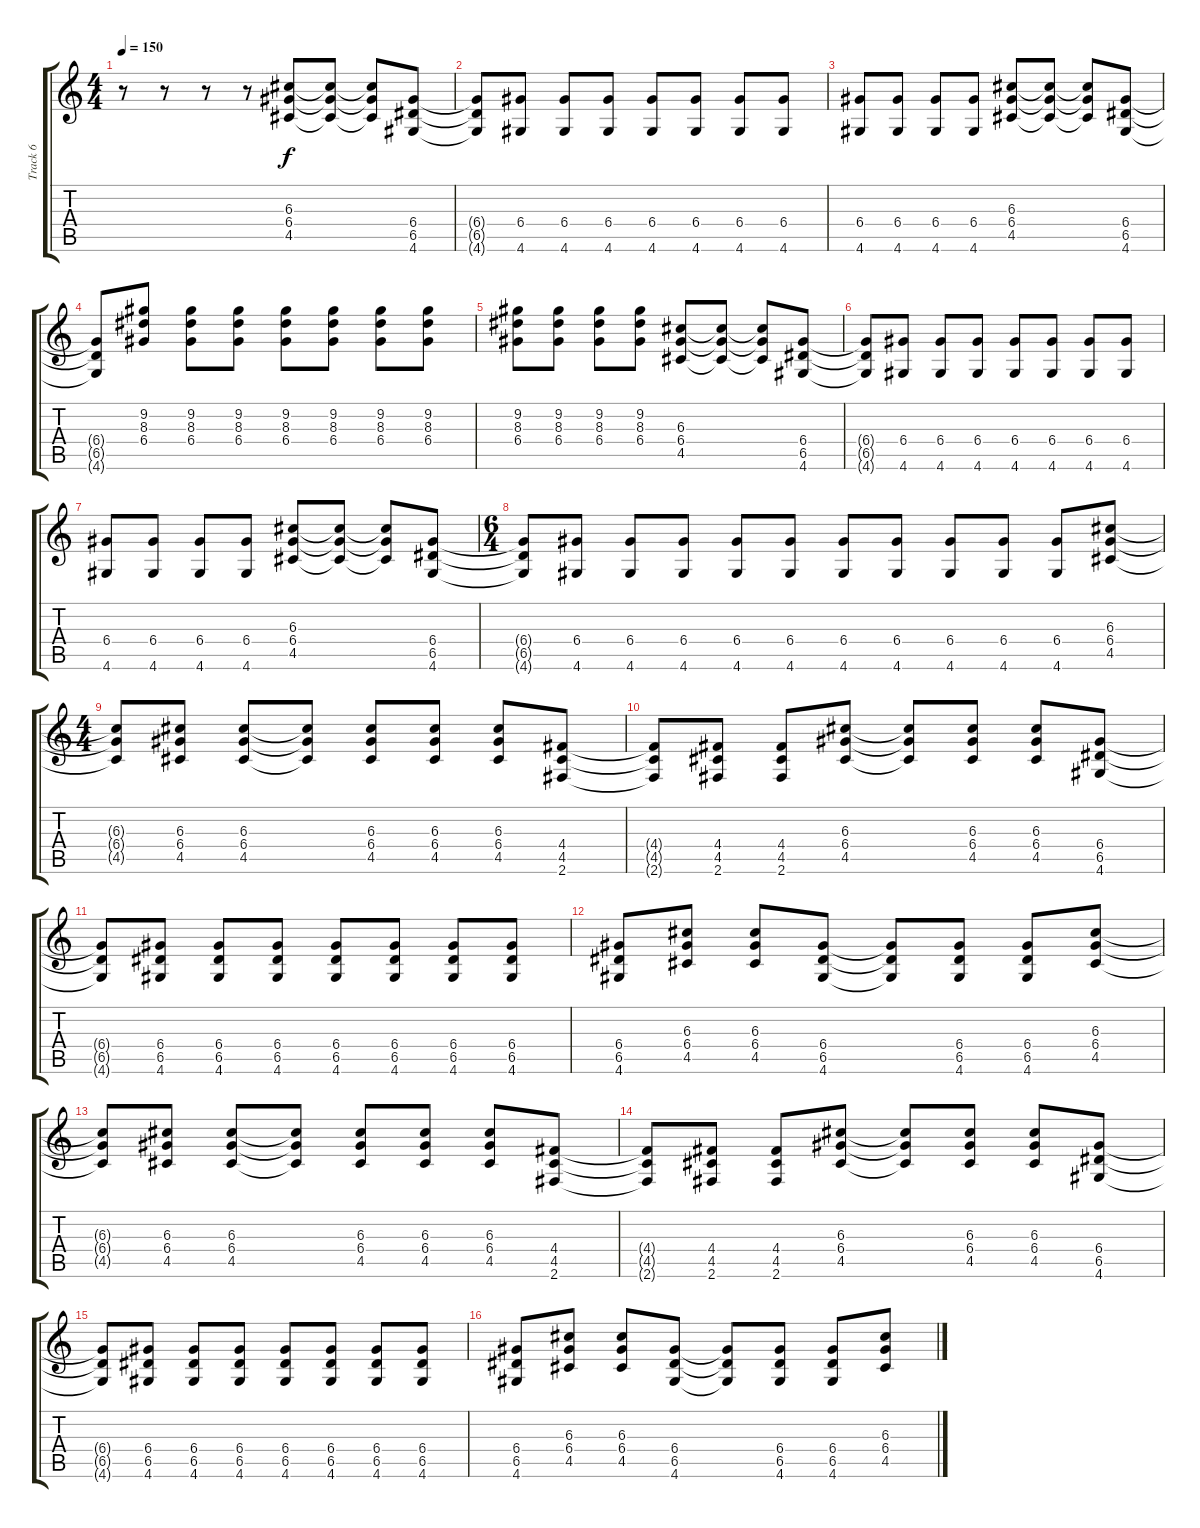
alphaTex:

\track ("Track 6" "Track 6") {instrument distortionguitar}
\staff {score tabs}
\tuning (E4 B3 G3 D3 A2 E2) {hide}
\ts (4 4)
\tempo 150
\clef g2
\ks c
r.8{dy f} r.8 r.8 r.8 (6.3 6.4 4.5).8 (6.3{t} 6.4{t} 4.5{t}).8 (6.3{t} 6.4{t} 4.5{t}).8 (6.4 6.5 4.6).8 |
(6.4{t} 6.5{t} 4.6{t}).8 (6.4 4.6).8 (6.4 4.6).8 (6.4 4.6).8 (6.4 4.6).8 (6.4 4.6).8 (6.4 4.6).8 (6.4 4.6).8 |
(6.4 4.6).8 (6.4 4.6).8 (6.4 4.6).8 (6.4 4.6).8 (6.3 6.4 4.5).8 (6.3{t} 6.4{t} 4.5{t}).8 (6.3{t} 6.4{t} 4.5{t}).8 (6.4 6.5 4.6).8 |
(6.4{t} 6.5{t} 4.6{t}).8 (9.2 8.3 6.4).8 (9.2 8.3 6.4).8 (9.2 8.3 6.4).8 (9.2 8.3 6.4).8 (9.2 8.3 6.4).8 (9.2 8.3 6.4).8 (9.2 8.3 6.4).8 |
(9.2 8.3 6.4).8 (9.2 8.3 6.4).8 (9.2 8.3 6.4).8 (9.2 8.3 6.4).8 (6.3 6.4 4.5).8 (6.3{t} 6.4{t} 4.5{t}).8 (6.3{t} 6.4{t} 4.5{t}).8 (6.4 6.5 4.6).8 |
(6.4{t} 6.5{t} 4.6{t}).8 (6.4 4.6).8 (6.4 4.6).8 (6.4 4.6).8 (6.4 4.6).8 (6.4 4.6).8 (6.4 4.6).8 (6.4 4.6).8 |
(6.4 4.6).8 (6.4 4.6).8 (6.4 4.6).8 (6.4 4.6).8 (6.3 6.4 4.5).8 (6.3{t} 6.4{t} 4.5{t}).8 (6.3{t} 6.4{t} 4.5{t}).8 (6.4 6.5 4.6).8 |
\ts (6 4)
(6.4{t} 6.5{t} 4.6{t}).8 (6.4 4.6).8 (6.4 4.6).8 (6.4 4.6).8 (6.4 4.6).8 (6.4 4.6).8 (6.4 4.6).8 (6.4 4.6).8 (6.4 4.6).8 (6.4 4.6).8 (6.4 4.6).8 (6.3 6.4 4.5).8 |
\ts (4 4)
(6.3{t} 6.4{t} 4.5{t}).8 (6.3 6.4 4.5).8 (6.3 6.4 4.5).8 (6.3{t} 6.4{t} 4.5{t}).8 (6.3 6.4 4.5).8 (6.3 6.4 4.5).8 (6.3 6.4 4.5).8 (4.4 4.5 2.6).8 |
(4.4{t} 4.5{t} 2.6{t}).8 (4.4 4.5 2.6).8 (4.4 4.5 2.6).8 (6.3 6.4 4.5).8 (6.3{t} 6.4{t} 4.5{t}).8 (6.3 6.4 4.5).8 (6.3 6.4 4.5).8 (6.4 6.5 4.6).8 |
(6.4{t} 6.5{t} 4.6{t}).8 (6.4 6.5 4.6).8 (6.4 6.5 4.6).8 (6.4 6.5 4.6).8 (6.4 6.5 4.6).8 (6.4 6.5 4.6).8 (6.4 6.5 4.6).8 (6.4 6.5 4.6).8 |
(6.4 6.5 4.6).8 (6.3 6.4 4.5).8 (6.3 6.4 4.5).8 (6.4 6.5 4.6).8 (6.4{t} 6.5{t} 4.6{t}).8 (6.4 6.5 4.6).8 (6.4 6.5 4.6).8 (6.3 6.4 4.5).8 |
(6.3{t} 6.4{t} 4.5{t}).8 (6.3 6.4 4.5).8 (6.3 6.4 4.5).8 (6.3{t} 6.4{t} 4.5{t}).8 (6.3 6.4 4.5).8 (6.3 6.4 4.5).8 (6.3 6.4 4.5).8 (4.4 4.5 2.6).8 |
(4.4{t} 4.5{t} 2.6{t}).8 (4.4 4.5 2.6).8 (4.4 4.5 2.6).8 (6.3 6.4 4.5).8 (6.3{t} 6.4{t} 4.5{t}).8 (6.3 6.4 4.5).8 (6.3 6.4 4.5).8 (6.4 6.5 4.6).8 |
(6.4{t} 6.5{t} 4.6{t}).8 (6.4 6.5 4.6).8 (6.4 6.5 4.6).8 (6.4 6.5 4.6).8 (6.4 6.5 4.6).8 (6.4 6.5 4.6).8 (6.4 6.5 4.6).8 (6.4 6.5 4.6).8 |
(6.4 6.5 4.6).8 (6.3 6.4 4.5).8 (6.3 6.4 4.5).8 (6.4 6.5 4.6).8 (6.4{t} 6.5{t} 4.6{t}).8 (6.4 6.5 4.6).8 (6.4 6.5 4.6).8 (6.3 6.4 4.5).8
